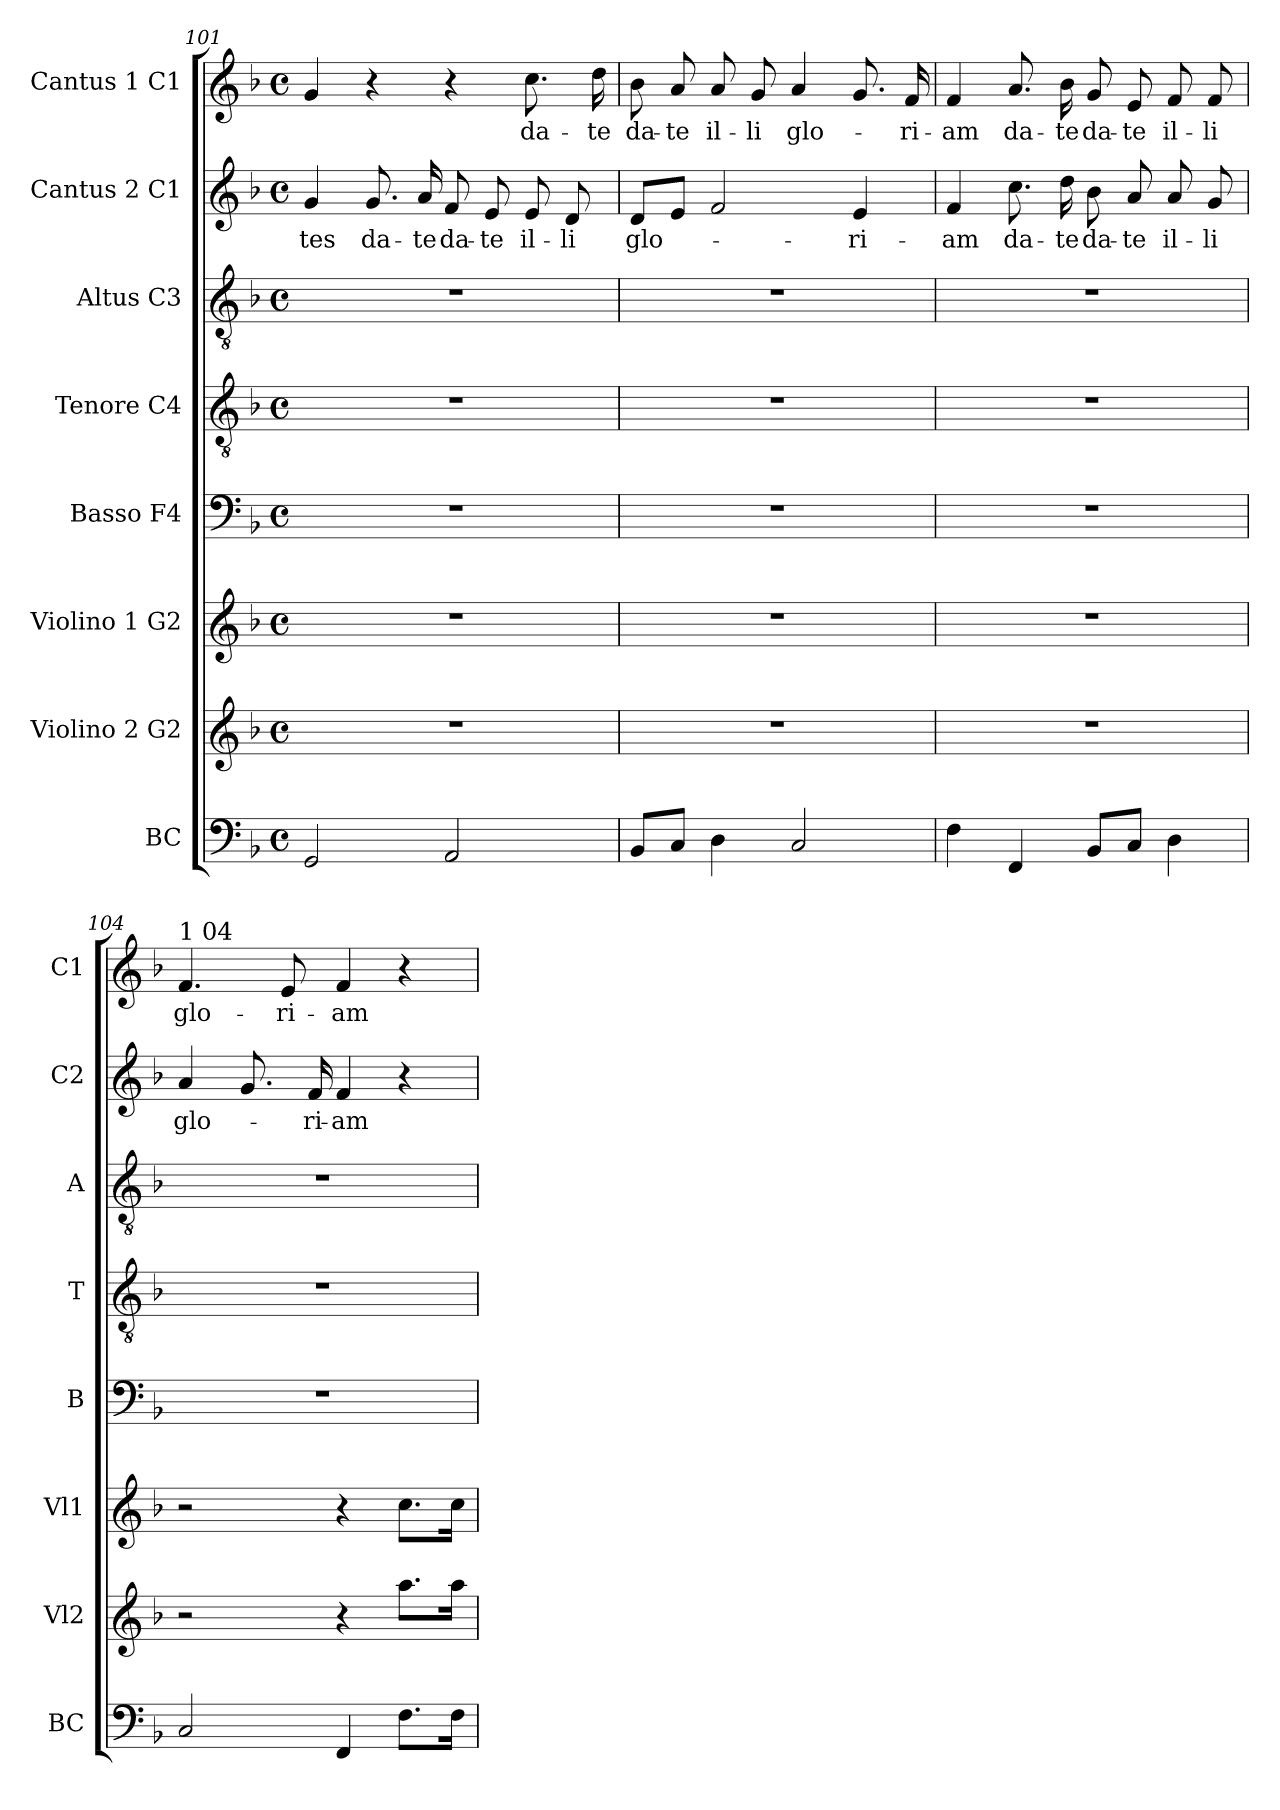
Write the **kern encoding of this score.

**kern	**kern	**kern	**kern	**kern	**kern	**kern	**text	**kern	**text
*part8	*part7	*part6	*part5	*part4	*part3	*part2	*part2	*part1	*part1
*staff8	*staff7	*staff6	*staff5	*staff4	*staff3	*staff2	*staff2	*staff1	*staff1
*I"BC	*I"Violino 2  G2	*I"Violino 1  G2	*I"Basso  F4	*I"Tenore  C4	*I"Altus  C3	*I"Cantus 2  C1	*	*I"Cantus 1  C1	*
*I'BC	*I'Vl2	*I'Vl1	*I'B	*I'T	*I'A	*I'C2	*	*I'C1	*
*clefF4	*clefG2	*clefG2	*clefF4	*clefGv2	*clefGv2	*clefG2	*	*clefG2	*
*k[b-]	*k[b-]	*k[b-]	*k[b-]	*k[b-]	*k[b-]	*k[b-]	*	*k[b-]	*
*F:	*F:	*F:	*F:	*F:	*F:	*F:	*	*F:	*
*M4/4	*M4/4	*M4/4	*M4/4	*M4/4	*M4/4	*M4/4	*	*M4/4	*
*met(c)	*met(c)	*met(c)	*met(c)	*met(c)	*met(c)	*met(c)	*	*met(c)	*
=101	=101	=101	=101	=101	=101	=101	=101	=101	=101
!	!	!	!	!	!	!	!LO:LY:b:cj	!	!
2GG/	1r	1r	1r	1r	1r	4g/	-tes	4g/	.
!	!	!	!	!	!	!	!LO:LY:b:cj	!	!
.	.	.	.	.	.	8.g/	da-	4r	.
!	!	!	!	!	!	!	!LO:LY:b:cj	!	!
.	.	.	.	.	.	16a/	-te	.	.
!	!	!	!	!	!	!	!LO:LY:b:cj	!	!
2AA/	.	.	.	.	.	8f/	da-	4r	.
!	!	!	!	!	!	!	!LO:LY:b:cj	!	!
.	.	.	.	.	.	8e/	-te	.	.
!	!	!	!	!	!	!	!LO:LY:b:cj	!	!LO:LY:b:cj
.	.	.	.	.	.	8e/	il-	8.cc\	da-
!	!	!	!	!	!	!	!LO:LY:b:cj	!	!
.	.	.	.	.	.	8d/	-li	.	.
!	!	!	!	!	!	!	!	!	!LO:LY:b:cj
.	.	.	.	.	.	.	.	16dd\	-te
=102	=102	=102	=102	=102	=102	=102	=102	=102	=102
!	!	!	!	!	!	!	!LO:LY:b:cj	!	!LO:LY:b:cj
8BB-/L	1r	1r	1r	1r	1r	8d/L	glo-	8b-\	da-
!	!	!	!	!	!	!	!	!	!LO:LY:b:cj
8C/J	.	.	.	.	.	8e/J	.	8a/	-te
!	!	!	!	!	!	!	!	!	!LO:LY:b:cj
4D\	.	.	.	.	.	2f/	.	8a/	il-
!	!	!	!	!	!	!	!	!	!LO:LY:b:cj
.	.	.	.	.	.	.	.	8g/	-li
!	!	!	!	!	!	!	!	!	!LO:LY:b
2C/	.	.	.	.	.	.	.	4a/	glo-
!	!	!	!	!	!	!	!LO:LY:b:cj	!	!
.	.	.	.	.	.	4e/	-ri-	8.g/	.
!	!	!	!	!	!	!	!	!	!LO:LY:b:cj
.	.	.	.	.	.	.	.	16f/	-ri-
=103	=103	=103	=103	=103	=103	=103	=103	=103	=103
!	!	!	!	!	!	!	!LO:LY:b:cj	!	!LO:LY:b:cj
4F\	1r	1r	1r	1r	1r	4f/	-am	4f/	-am
!	!	!	!	!	!	!	!LO:LY:b:cj	!	!LO:LY:b:cj
4FF/	.	.	.	.	.	8.cc\	da-	8.a/	da-
!	!	!	!	!	!	!	!LO:LY:b:cj	!	!LO:LY:b:cj
.	.	.	.	.	.	16dd\	-te	16b-\	-te
!	!	!	!	!	!	!	!LO:LY:b:cj	!	!LO:LY:b:cj
8BB-/L	.	.	.	.	.	8b-\	da-	8g/	da-
!	!	!	!	!	!	!	!LO:LY:b:cj	!	!LO:LY:b:cj
8C/J	.	.	.	.	.	8a/	-te	8e/	-te
!	!	!	!	!	!	!	!LO:LY:b:cj	!	!LO:LY:b:cj
4D\	.	.	.	.	.	8a/	il-	8f/	il-
!	!	!	!	!	!	!	!LO:LY:b:cj	!	!LO:LY:b:cj
.	.	.	.	.	.	8g/	-li	8f/	-li
!!LO:LB:g=z
=104	=104	=104	=104	=104	=104	=104	=104	=104	=104
!	!	!	!	!	!	!	!	!LO:TX:a:t=1 04	!
!	!	!	!	!	!	!	!LO:LY:b:cj	!	!LO:LY:b:cj
2C/	2r	2r	1r	1r	1r	4a/	glo-	4.f/	glo-
.	.	.	.	.	.	8.g/	.	.	.
!	!	!	!	!	!	!	!	!	!LO:LY:b:cj
.	.	.	.	.	.	.	.	8e/	-ri-
!	!	!	!	!	!	!	!LO:LY:b:cj	!	!
.	.	.	.	.	.	16f/	-ri-	.	.
!	!	!	!	!	!	!	!LO:LY:b:cj	!	!LO:LY:b:cj
4FF/	4r	4r	.	.	.	4f/	-am	4f/	-am
8.F\L	8.aa\L	8.cc\L	.	.	.	4r	.	4r	.
16F\J	16aa\J	16cc\J	.	.	.	.	.	.	.
=	=	=	=	=	=	=	=	=	=
*-	*-	*-	*-	*-	*-	*-	*-	*-	*-
